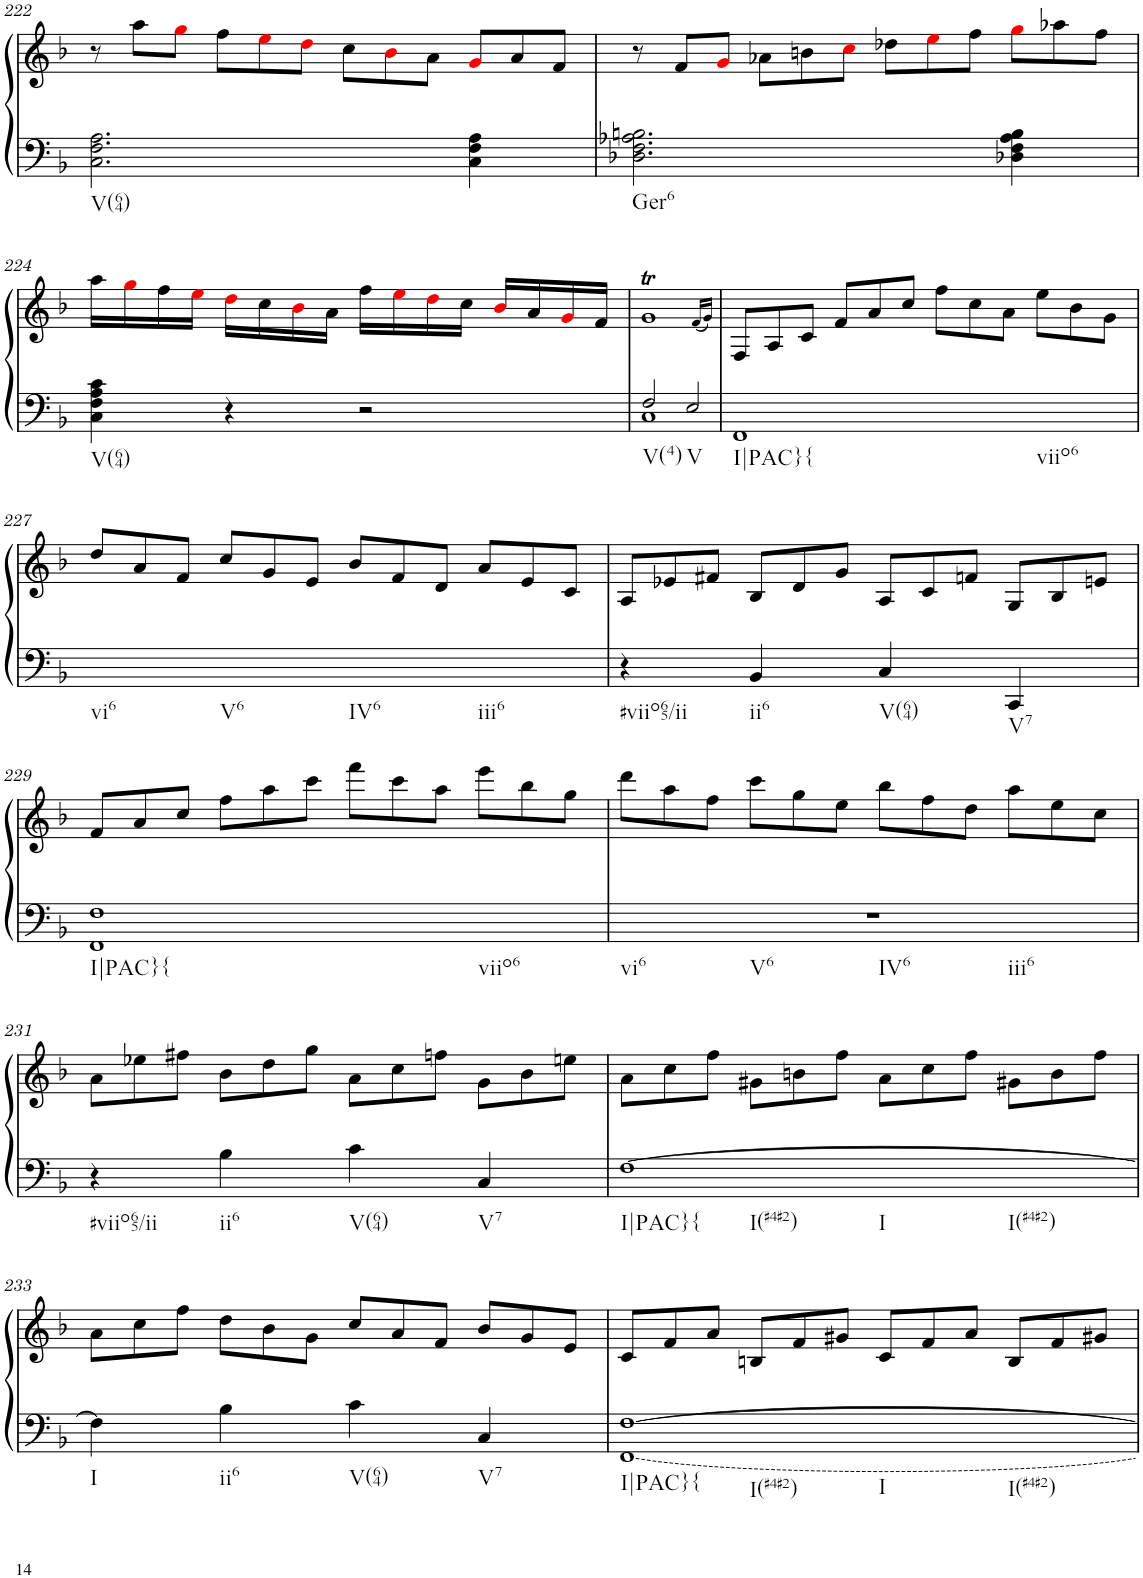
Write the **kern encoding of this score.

**kern	**kern
*part1	*part1
*staff2	*staff1
*I"unbenannt2	*
!!LO:PB:g=z
*clefF4	*clefG2
*k[b-]	*k[b-]
*M2/2	*M2/2
*	*Xtuplet
=222	=222
!LO:TX:b:t=V(64)	!
2.C\ 2.F\ 2.A\	12r
.	12aa\L
.	12ggi\J
.	12ff\L
.	12eei\
.	12ddi\J
.	12cc\L
.	12b-i\
.	12a\J
4C\ 4F\ 4A\	12gi/L
.	12a/
.	12f/J
=223	=223
!LO:TX:b:t=Ger6	!
2.D-X\ 2.F\ 2.A-X\ 2.Bn\	12r
.	12f/L
.	12gi/J
.	12a-X\L
.	12bn\
.	12cci\J
.	12dd-X\L
.	12eei\
.	12ff\J
4D-X\ 4F\ 4A-\ 4B\	12ggi\L
.	12aa-X\
.	12ff\J
!!LO:LB:g=z
=224	=224
!LO:TX:b:t=V(64)	!
4C\ 4F\ 4A\ 4c\	16aa\LL
.	16ggi\
.	16ff\
.	16eei\JJ
4r	16ddi\LL
.	16cc\
.	16b-i\
.	16a\JJ
2r	16ff\LL
.	16eei\
.	16ddi\
.	16cc\JJ
.	16b-i/LL
.	16a/
.	16gi/
.	16f/JJ
=225	=225
*^	*
!LO:TX:b:t=V(4)	!	!
2F/	1C	1gT
!LO:TX:b:t=V	!	!
2E/	.	.
*v	*v	*
.	(16qf/LL
.	16qg/JJ)
=226	=226
!LO:TX:b:t=I|PAC}{	!
!LO:TX:b:t=viio6	!
1FF	12F/L
.	12A/
.	12c/J
.	12f/L
.	12a/
.	12cc/J
.	12ff\L
.	12cc\
.	12a\J
.	12ee\L
.	12b-\
.	12g\J
!!LO:LB:g=z
=227	=227
!LO:TX:b:t=vi6	!
!LO:TX:b:t=V6	!
!LO:TX:b:t=IV6	!
!LO:TX:b:t=iii6	!
1ryy	12dd/L
.	12a/
.	12f/J
.	12cc/L
.	12g/
.	12e/J
.	12b-/L
.	12f/
.	12d/J
.	12a/L
.	12e/
.	12c/J
=228	=228
!LO:TX:b:t=#viio65/ii	!
4r	12A/L
.	12e-X/
.	12f#X/J
!LO:TX:b:t=ii6	!
4BB-/	12B-/L
.	12d/
.	12g/J
!LO:TX:b:t=V(64)	!
4C/	12A/L
.	12c/
.	12fn/J
!LO:TX:b:t=V7	!
4CC/	12G/L
.	12B-/
.	12en/J
!!LO:LB:g=z
=229	=229
!LO:TX:b:t=I|PAC}{	!
!LO:TX:b:t=viio6	!
1FF 1F	12f/L
.	12a/
.	12cc/J
.	12ff\L
.	12aa\
.	12ccc\J
.	12fff\L
.	12ccc\
.	12aa\J
.	12eee\L
.	12bb-\
.	12gg\J
=230	=230
!LO:TX:b:t=vi6	!
!LO:TX:b:t=V6	!
!LO:TX:b:t=IV6	!
!LO:TX:b:t=iii6	!
1r	12ddd\L
.	12aa\
.	12ff\J
.	12ccc\L
.	12gg\
.	12ee\J
.	12bb-\L
.	12ff\
.	12dd\J
.	12aa\L
.	12ee\
.	12cc\J
!!LO:LB:g=z
=231	=231
!LO:TX:b:t=#viio65/ii	!
4r	12a\L
.	12ee-X\
.	12ff#X\J
!LO:TX:b:t=ii6	!
4B-\	12b-\L
.	12dd\
.	12gg\J
!LO:TX:b:t=V(64)	!
4c\	12a\L
.	12cc\
.	12ffn\J
!LO:TX:b:t=V7	!
4C/	12g\L
.	12b-\
.	12een\J
=232	=232
!LO:TX:b:t=I|PAC}{	!
!LO:TX:b:t=I(#4#2)	!
!LO:TX:b:t=I	!
!LO:TX:b:t=I(#4#2)	!
[1F	12a\L
.	12cc\
.	12ff\J
.	12g#X\L
.	12bn\
.	12ff\J
.	12a\L
.	12cc\
.	12ff\J
.	12g#X\L
.	12b\
.	12ff\J
!!LO:LB:g=z
=233	=233
!LO:TX:b:t=I	!
4F\]	12a\L
.	12cc\
.	12ff\J
!LO:TX:b:t=ii6	!
4B-\	12dd\L
.	12b-\
.	12g\J
!LO:TX:b:t=V(64)	!
4c\	12cc/L
.	12a/
.	12f/J
!LO:TX:b:t=V7	!
4C/	12b-/L
.	12g/
.	12e/J
=234	=234
!LO:TX:b:t=I|PAC}{	!
!LO:TX:b:t=I(#4#2)	!
!LO:TX:b:t=I	!
!LO:TX:b:t=I(#4#2)	!
!LO:T:n=1:dash	!
[1FF [1F	12c/L
.	12f/
.	12a/J
.	12Bn/L
.	12f/
.	12g#X/J
.	12c/L
.	12f/
.	12a/J
.	12B/L
.	12f/
.	12g#X/J
=	=
*-	*-
